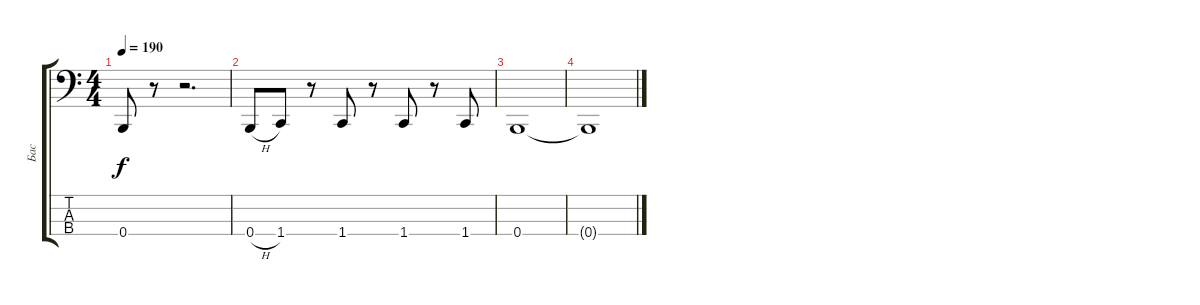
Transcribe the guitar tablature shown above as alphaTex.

\track ("Бас" "Бас") {instrument electricbasspick}
\staff {score tabs}
\tuning (E2 B1 Gb1 B0) {hide}
\ts (4 4)
\tempo 190
\clef f4
\ks c
0.4.8{dy f} r.8 r.2{d} |
0.4{h}.8 1.4.8 r.8 1.4.8 r.8 1.4.8 r.8 1.4.8 |
0.4.1 |
0.4{t}.1
